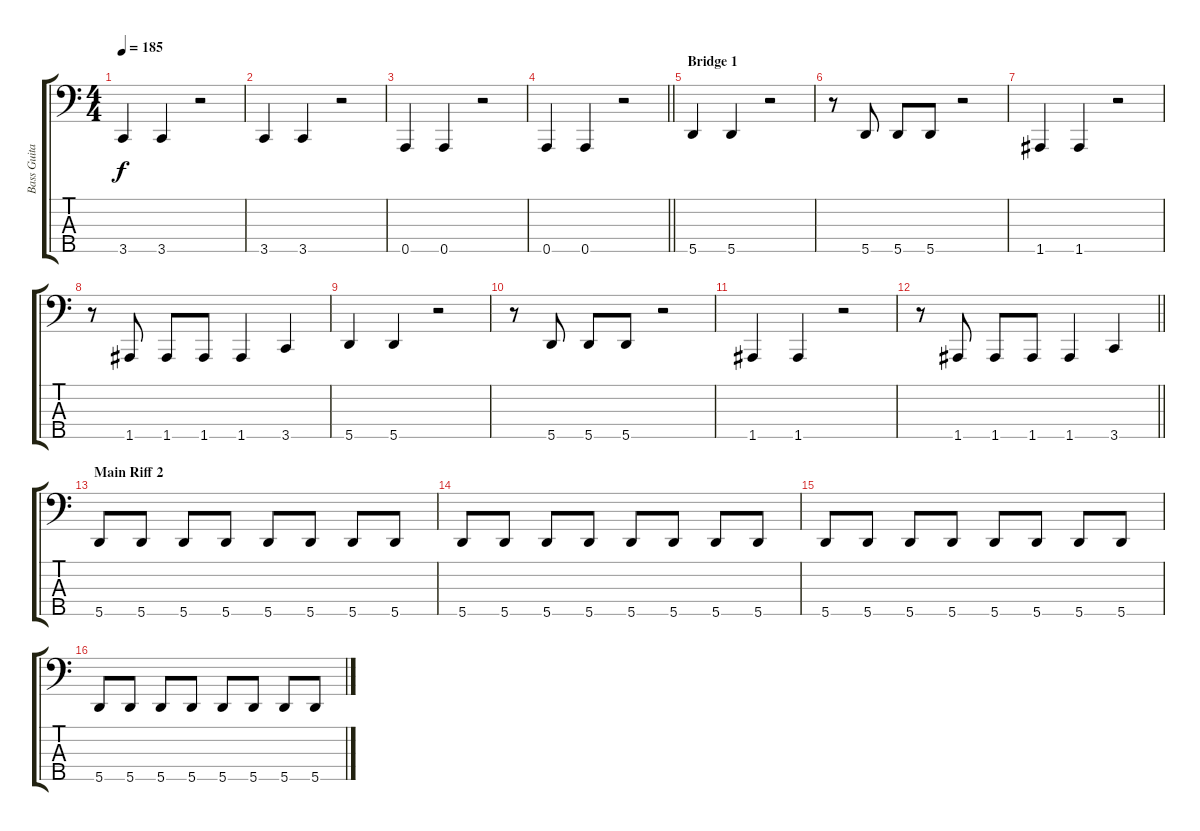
\track ("Bass Guitar" "Bass Guita") {instrument electricbasspick}
\staff {score tabs}
\tuning (G2 D2 A1 E1 A0) {hide}
\ts (4 4)
\tempo 185
\clef f4
\ks c
3.5.4{dy f} 3.5.4 r.2 |
3.5.4 3.5.4 r.2 |
0.5.4 0.5.4 r.2 |
\barLineRight lightlight
0.5.4 0.5.4 r.2 |
\section ("" "Bridge 1")
5.5.4 5.5.4 r.2 |
r.8 5.5.8 5.5.8 5.5.8 r.2 |
1.5.4 1.5.4 r.2 |
r.8 1.5.8 1.5.8 1.5.8 1.5.4 3.5.4 |
5.5.4 5.5.4 r.2 |
r.8 5.5.8 5.5.8 5.5.8 r.2 |
1.5.4 1.5.4 r.2 |
\barLineRight lightlight
r.8 1.5.8 1.5.8 1.5.8 1.5.4 3.5.4 |
\section ("" "Main Riff 2")
5.5.8 5.5.8 5.5.8 5.5.8 5.5.8 5.5.8 5.5.8 5.5.8 |
5.5.8 5.5.8 5.5.8 5.5.8 5.5.8 5.5.8 5.5.8 5.5.8 |
5.5.8 5.5.8 5.5.8 5.5.8 5.5.8 5.5.8 5.5.8 5.5.8 |
5.5.8 5.5.8 5.5.8 5.5.8 5.5.8 5.5.8 5.5.8 5.5.8
